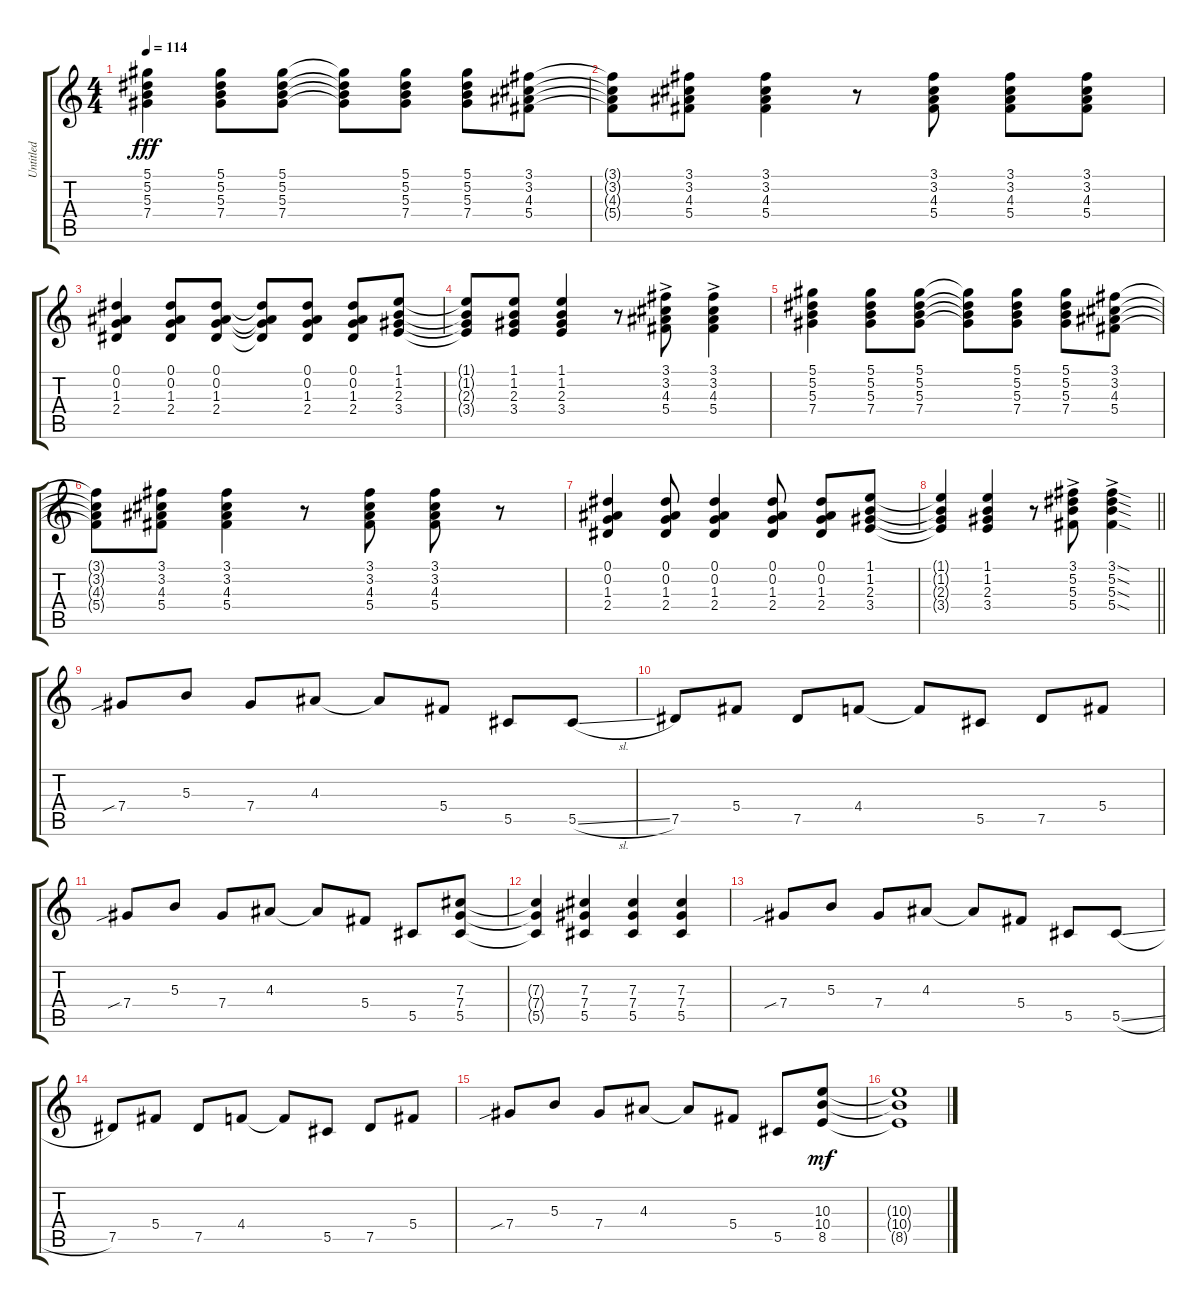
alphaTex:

\track ("Untitled" "Untitled") {instrument electricguitarclean}
\staff {score tabs}
\tuning (Eb4 Bb3 Gb3 Db3 Ab2 Db2) {hide}
\ts (4 4)
\tempo 114
\clef g2
\ks c
(5.1 5.2 5.3 7.4).4{dy fff} (5.1 5.2 5.3 7.4).8 (5.1 5.2 5.3 7.4).8 (5.1{t} 5.2{t} 5.3{t} 7.4{t}).8 (5.1 5.2 5.3 7.4).8 (5.1 5.2 5.3 7.4).8 (3.1 3.2 4.3 5.4).8 |
(3.1{t} 3.2{t} 4.3{t} 5.4{t}).8 (3.1 3.2 4.3 5.4).8 (3.1 3.2 4.3 5.4).4 r.8 (3.1 3.2 4.3 5.4).8 (3.1 3.2 4.3 5.4).8 (3.1 3.2 4.3 5.4).8 |
(0.1 0.2 1.3 2.4).4 (0.1 0.2 1.3 2.4).8 (0.1 0.2 1.3 2.4).8 (0.1{t} 0.2{t} 1.3{t} 2.4{t}).8 (0.1 0.2 1.3 2.4).8 (0.1 0.2 1.3 2.4).8 (1.1 1.2 2.3 3.4).8 |
(1.1{t} 1.2{t} 2.3{t} 3.4{t}).8 (1.1 1.2 2.3 3.4).8 (1.1 1.2 2.3 3.4).4 r.8 (3.1{ac} 3.2{ac} 4.3{ac} 5.4{ac}).8 (3.1{ac} 3.2{ac} 4.3{ac} 5.4{ac}).4 |
(5.1 5.2 5.3 7.4).4 (5.1 5.2 5.3 7.4).8 (5.1 5.2 5.3 7.4).8 (5.1{t} 5.2{t} 5.3{t} 7.4{t}).8 (5.1 5.2 5.3 7.4).8 (5.1 5.2 5.3 7.4).8 (3.1 3.2 4.3 5.4).8 |
(3.1{t} 3.2{t} 4.3{t} 5.4{t}).8 (3.1 3.2 4.3 5.4).8 (3.1 3.2 4.3 5.4).4 r.8 (3.1 3.2 4.3 5.4).8 (3.1 3.2 4.3 5.4).8 r.8 |
(0.1 0.2 1.3 2.4).4 (0.1 0.2 1.3 2.4).8 (0.1 0.2 1.3 2.4).4 (0.1 0.2 1.3 2.4).8 (0.1 0.2 1.3 2.4).8 (1.1 1.2 2.3 3.4).8 |
\barLineRight lightlight
(1.1{t} 1.2{t} 2.3{t} 3.4{t}).4 (1.1 1.2 2.3 3.4).4 r.8 (3.1{ac} 5.2{ac} 5.3{ac} 5.4{ac}).8 (3.1{sod ac} 5.2{sod ac} 5.3{sod ac} 5.4{sod ac}).4 |
7.4{sib}.8 5.3.8 7.4.8 4.3.8 4.3{t}.8 5.4.8 5.5.8 5.5{sl}.8 |
7.5.8 5.4.8 7.5.8 4.4.8 4.4{t}.8 5.5.8 7.5.8 5.4.8 |
7.4{sib}.8 5.3.8 7.4.8 4.3.8 4.3{t}.8 5.4.8 5.5.8 (7.3 7.4 5.5).8 |
(7.3{t} 7.4{t} 5.5{t}).4 (7.3 7.4 5.5).4 (7.3 7.4 5.5).4 (7.3 7.4 5.5).4 |
7.4{sib}.8 5.3.8 7.4.8 4.3.8 4.3{t}.8 5.4.8 5.5.8 5.5{sl}.8 |
7.5.8 5.4.8 7.5.8 4.4.8 4.4{t}.8 5.5.8 7.5.8 5.4.8 |
7.4{sib}.8 5.3.8 7.4.8 4.3.8 4.3{t}.8 5.4.8 5.5.8 (10.3 10.4 8.5).8{dy mf} |
(10.3{t} 10.4{t} 8.5{t}).1
